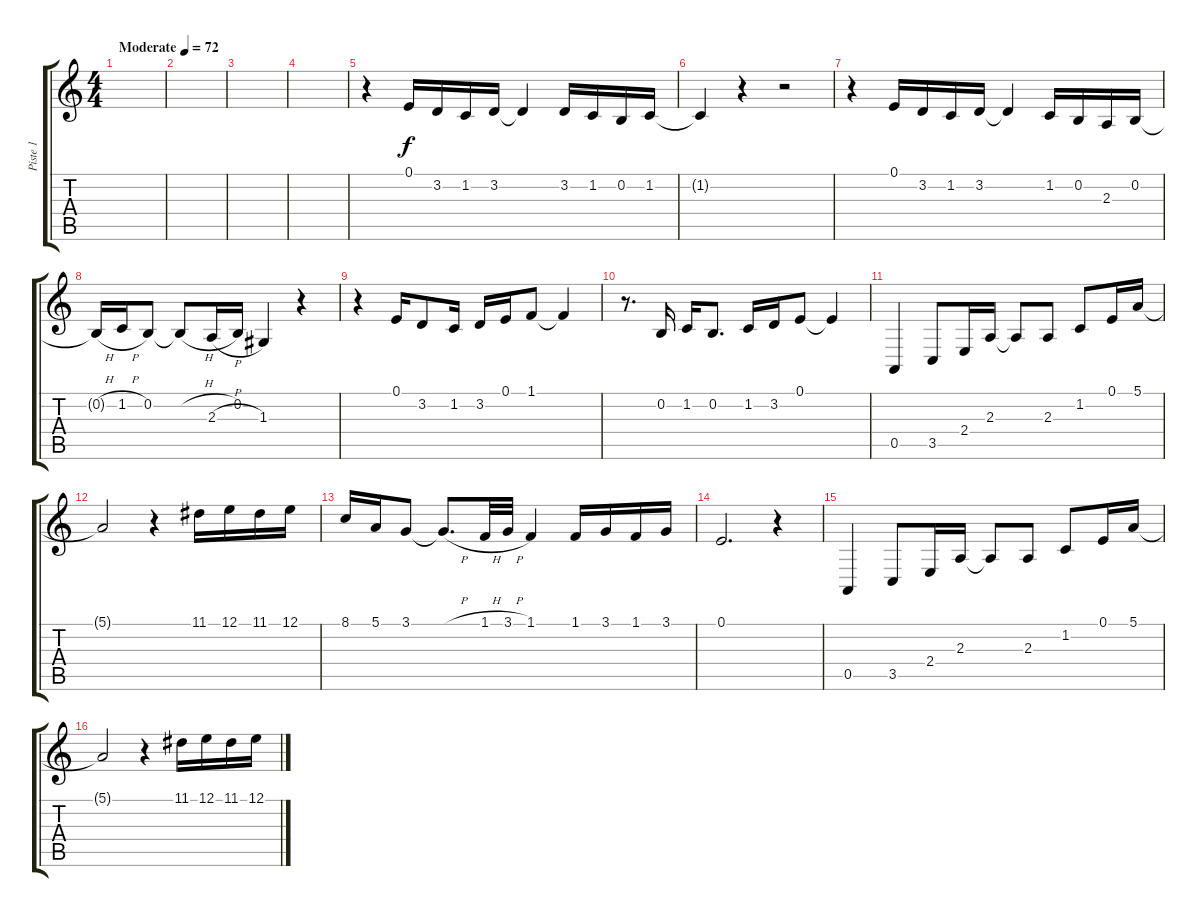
\track ("Piste 1" "Piste 1") {instrument choiraahs}
\staff {score tabs}
\tuning (E4 B3 G3 D3 A2 E2) {hide}
\ts (4 4)
\tempo (72 "Moderate")
\clef g2
\ks c
|
|
|
|
r.4 0.1.16 3.2.16 1.2.16 3.2.16 3.2{t}.4 3.2.16 1.2.16 0.2.16 1.2.16 |
1.2{t}.4 r.4 r.2 |
r.4 0.1.16 3.2.16 1.2.16 3.2.16 3.2{t}.4 1.2.16 0.2.16 2.3.16 0.2.16 |
0.2{h t}.16 1.2{h}.16 0.2.8 0.2{h t}.8 2.3{h}.16 0.2.16 1.3.4 r.4 |
r.4 0.1.16 3.2.8 1.2.16 3.2.16 0.1.16 1.1.8 1.1{t}.4 |
r.8{d} 0.2.16 1.2.16 0.2.8{d} 1.2.16 3.2.16 0.1.8 0.1{t}.4 |
0.5.4 3.5.8 2.4.16 2.3.16 2.3{t}.8 2.3.8 1.2.8 0.1.16 5.1.16 |
5.1{t}.2 r.4 11.1.16 12.1.16 11.1.16 12.1.16 |
8.1.16 5.1.16 3.1.8 3.1{h t}.8{d} 1.1{h}.32 3.1{h}.32 1.1.4 1.1.16 3.1.16 1.1.16 3.1.16 |
0.1.2{d} r.4 |
0.5.4 3.5.8 2.4.16 2.3.16 2.3{t}.8 2.3.8 1.2.8 0.1.16 5.1.16 |
5.1{t}.2 r.4 11.1.16 12.1.16 11.1.16 12.1.16
